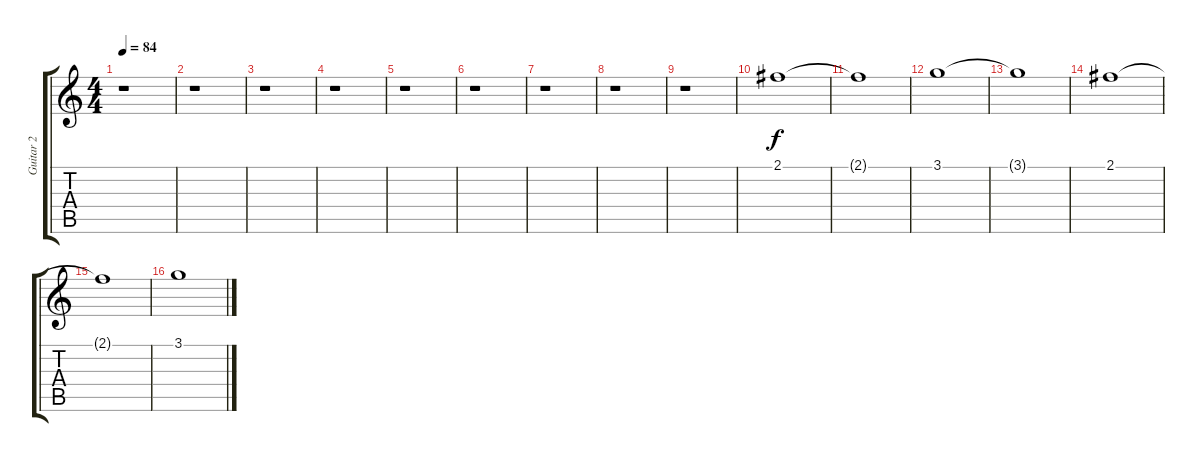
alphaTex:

\track ("Guitar 2" "Guitar 2") {instrument electricguitarjazz}
\staff {score tabs}
\tuning (E4 B3 G3 D3 A2 E2) {hide}
\ts (4 4)
\tempo 84
\clef g2
\ks c
r.1{dy f} |
r.1 |
r.1 |
r.1 |
r.1 |
r.1 |
r.1 |
r.1 |
r.1 |
2.1.1 |
2.1{t}.1 |
3.1.1 |
3.1{t}.1 |
2.1.1 |
2.1{t}.1 |
3.1.1
